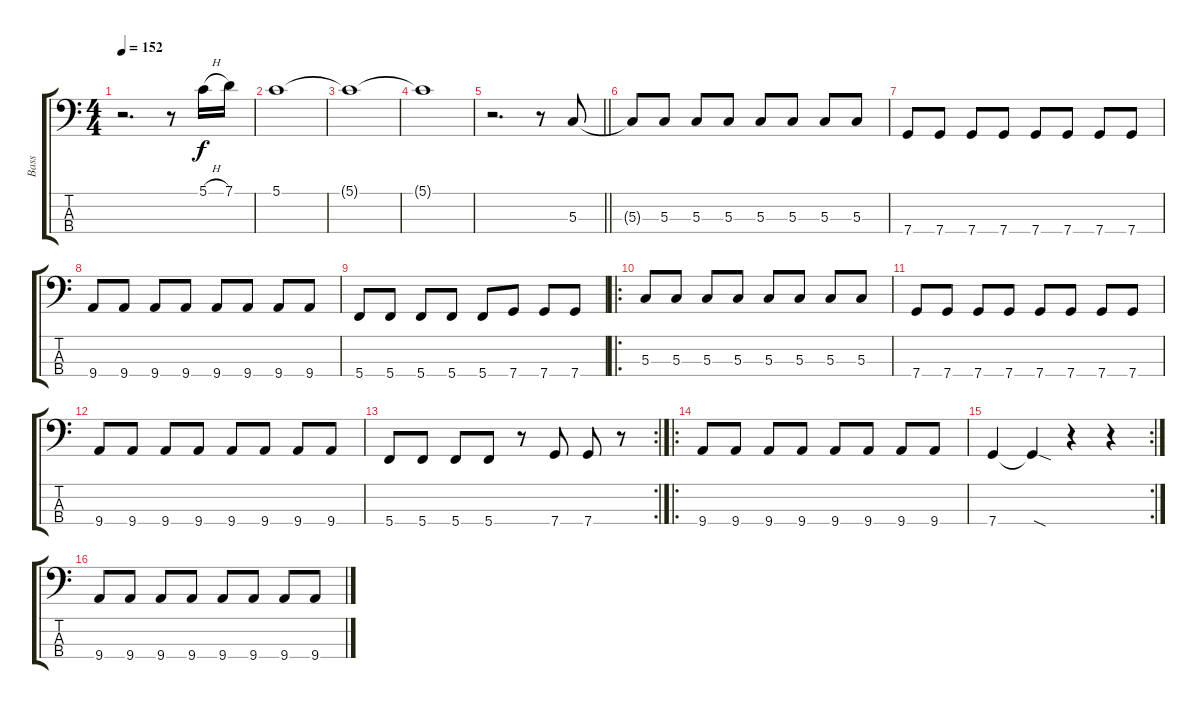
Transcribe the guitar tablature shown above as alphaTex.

\track ("Bass" "Bass") {instrument electricbassfinger}
\staff {score tabs}
\tuning (G2 C2 G1 C1) {hide}
\ts (4 4)
\tempo 152
\clef f4
\ks c
r.2{d dy f} r.8 5.1{h}.16 7.1.16 |
5.1.1 |
5.1{t}.1 |
5.1{t}.1 |
\barLineRight lightlight
r.2{d} r.8 5.3.8 |
5.3{t}.8 5.3.8 5.3.8 5.3.8 5.3.8 5.3.8 5.3.8 5.3.8 |
7.4.8 7.4.8 7.4.8 7.4.8 7.4.8 7.4.8 7.4.8 7.4.8 |
9.4.8 9.4.8 9.4.8 9.4.8 9.4.8 9.4.8 9.4.8 9.4.8 |
5.4.8 5.4.8 5.4.8 5.4.8 5.4.8 7.4.8 7.4.8 7.4.8 |
\ro
5.3.8 5.3.8 5.3.8 5.3.8 5.3.8 5.3.8 5.3.8 5.3.8 |
7.4.8 7.4.8 7.4.8 7.4.8 7.4.8 7.4.8 7.4.8 7.4.8 |
9.4.8 9.4.8 9.4.8 9.4.8 9.4.8 9.4.8 9.4.8 9.4.8 |
\rc 2
5.4.8 5.4.8 5.4.8 5.4.8 r.8 7.4.8 7.4.8 r.8 |
\ro
9.4.8 9.4.8 9.4.8 9.4.8 9.4.8 9.4.8 9.4.8 9.4.8 |
\rc 2
7.4.4 7.4{sod t}.4 r.4 r.4 |
9.4.8 9.4.8 9.4.8 9.4.8 9.4.8 9.4.8 9.4.8 9.4.8
